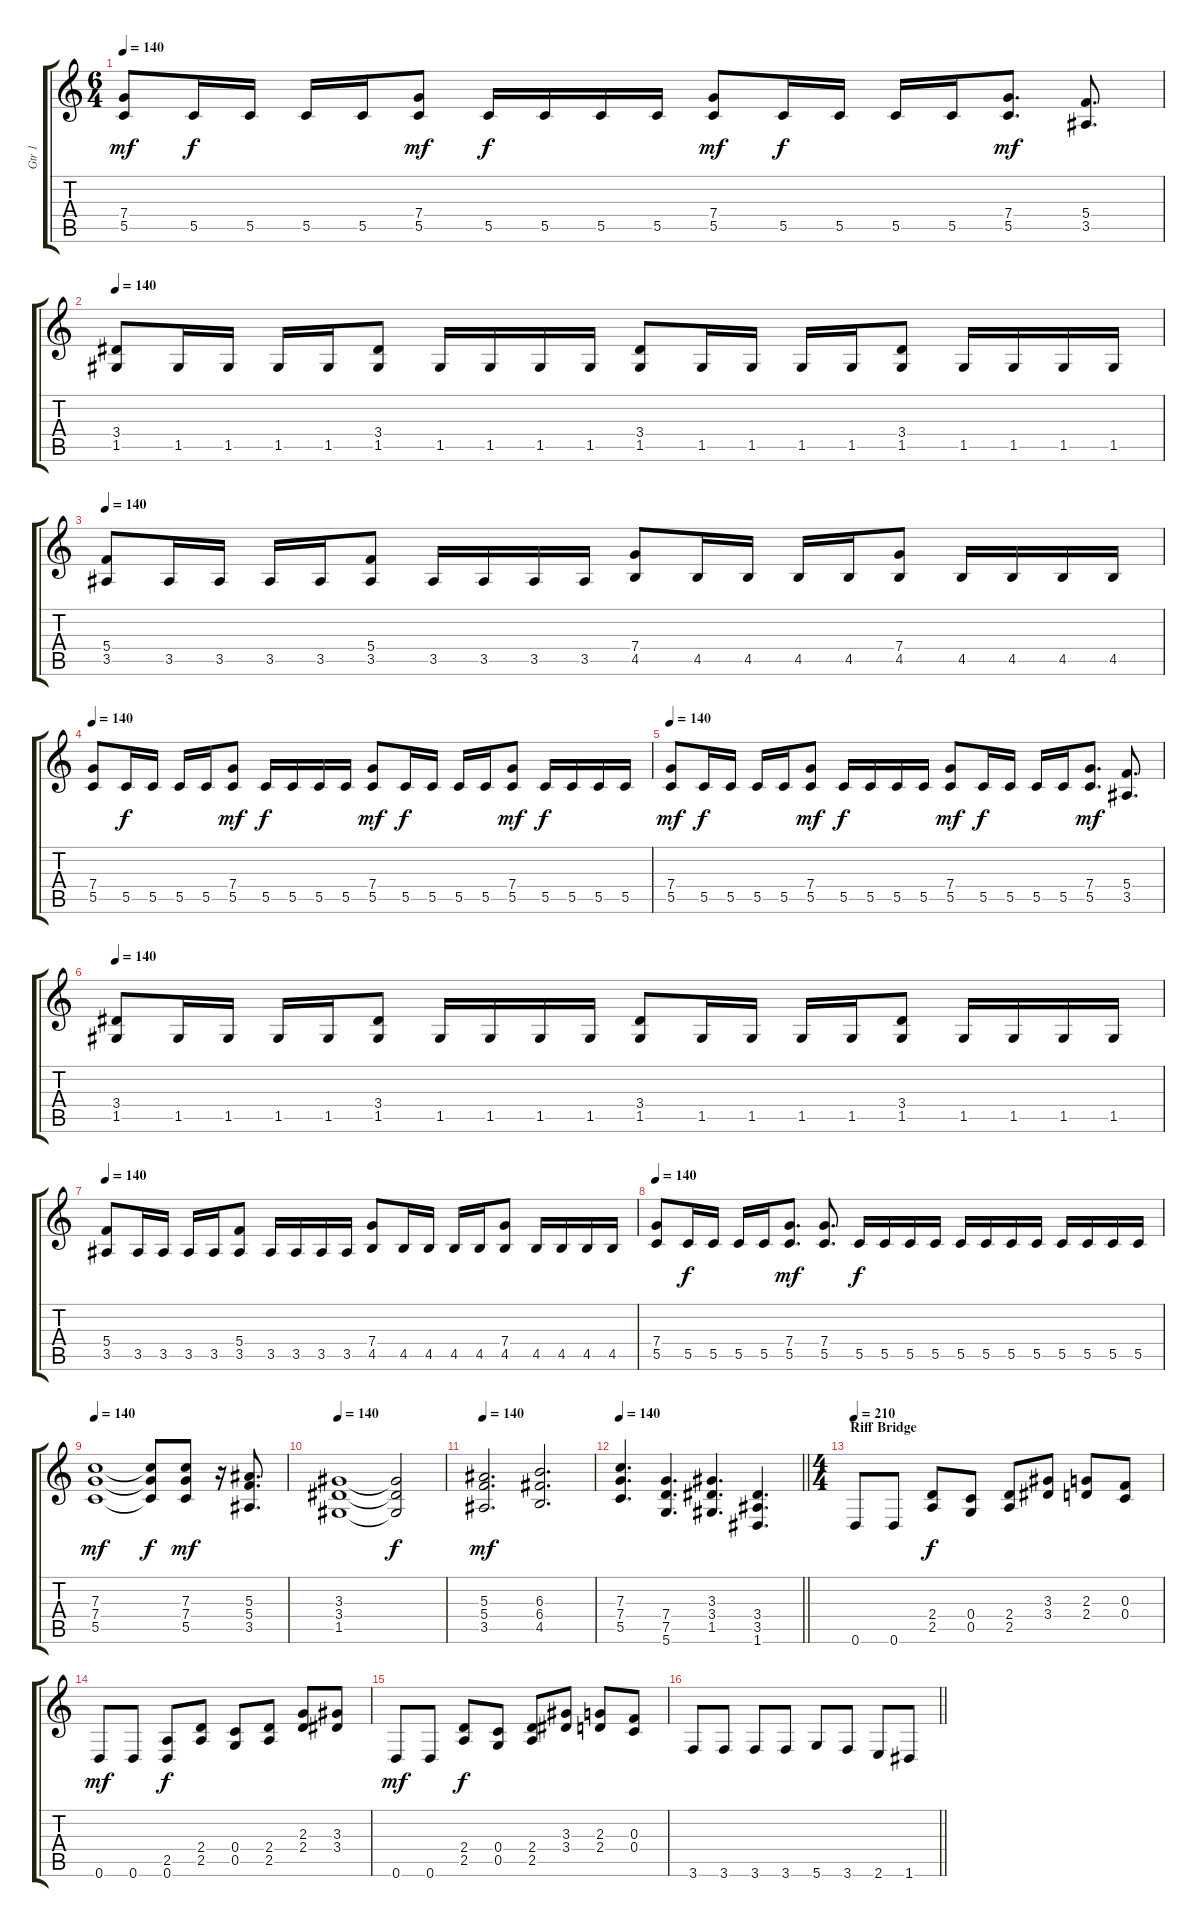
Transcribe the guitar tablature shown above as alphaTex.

\track ("Gtr 1" "Gtr 1") {instrument distortionguitar}
\staff {score tabs}
\tuning (D4 A3 F3 C3 G2 D2) {hide}
\ts (6 4)
\tempo 140
\clef g2
\ks c
(7.4 5.5).8{dy mf} 5.5.16{dy f} 5.5.16 5.5.16 5.5.16 (7.4 5.5).8{dy mf} 5.5.16{dy f} 5.5.16 5.5.16 5.5.16 (7.4 5.5).8{dy mf} 5.5.16{dy f} 5.5.16 5.5.16 5.5.16 (7.4 5.5).8{d dy mf} (5.4 3.5).8{d} |
\tempo 140
(3.4 1.5).8 1.5.16 1.5.16 1.5.16 1.5.16 (3.4 1.5).8 1.5.16 1.5.16 1.5.16 1.5.16 (3.4 1.5).8 1.5.16 1.5.16 1.5.16 1.5.16 (3.4 1.5).8 1.5.16 1.5.16 1.5.16 1.5.16 |
\tempo 140
(5.4 3.5).8 3.5.16 3.5.16 3.5.16 3.5.16 (5.4 3.5).8 3.5.16 3.5.16 3.5.16 3.5.16 (7.4 4.5).8 4.5.16 4.5.16 4.5.16 4.5.16 (7.4 4.5).8 4.5.16 4.5.16 4.5.16 4.5.16 |
\tempo 140
(7.4 5.5).8 5.5.16{dy f} 5.5.16 5.5.16 5.5.16 (7.4 5.5).8{dy mf} 5.5.16{dy f} 5.5.16 5.5.16 5.5.16 (7.4 5.5).8{dy mf} 5.5.16{dy f} 5.5.16 5.5.16 5.5.16 (7.4 5.5).8{dy mf} 5.5.16{dy f} 5.5.16 5.5.16 5.5.16 |
\tempo 140
(7.4 5.5).8{dy mf volume 15} 5.5.16{dy f} 5.5.16 5.5.16 5.5.16 (7.4 5.5).8{dy mf} 5.5.16{dy f} 5.5.16 5.5.16 5.5.16 (7.4 5.5).8{dy mf} 5.5.16{dy f} 5.5.16 5.5.16 5.5.16 (7.4 5.5).8{d dy mf} (5.4 3.5).8{d} |
\tempo 140
(3.4 1.5).8 1.5.16 1.5.16 1.5.16 1.5.16 (3.4 1.5).8 1.5.16 1.5.16 1.5.16 1.5.16 (3.4 1.5).8 1.5.16 1.5.16 1.5.16 1.5.16 (3.4 1.5).8 1.5.16 1.5.16 1.5.16 1.5.16 |
\tempo 140
(5.4 3.5).8 3.5.16 3.5.16 3.5.16 3.5.16 (5.4 3.5).8 3.5.16 3.5.16 3.5.16 3.5.16 (7.4 4.5).8 4.5.16 4.5.16 4.5.16 4.5.16 (7.4 4.5).8 4.5.16 4.5.16 4.5.16 4.5.16 |
\tempo 140
(7.4 5.5).8 5.5.16{dy f} 5.5.16 5.5.16 5.5.16 (7.4 5.5).8{d dy mf} (7.4 5.5).8{d} 5.5.16{dy f} 5.5.16 5.5.16 5.5.16 5.5.16 5.5.16 5.5.16 5.5.16 5.5.16 5.5.16 5.5.16 5.5.16 |
\tempo 140
(7.3 7.4 5.5).1{dy mf} (7.3{t} 7.4{t} 5.5{t}).8{dy f} (7.3 7.4 5.5).8{dy mf} r.16 (5.3 5.4 3.5).8{d} |
\tempo 140
(3.3 3.4 1.5).1 (3.3{t} 3.4{t} 1.5{t}).2{dy f} |
\tempo 140
(5.3 5.4 3.5).2{d dy mf} (6.3 6.4 4.5).2{d} |
\tempo 140
\barLineRight lightlight
(7.3 7.4 5.5).4{d} (7.4 7.5 5.6).4{d} (3.3 3.4 1.5).4{d} (3.4 3.5 1.6).4{d} |
\ts (4 4)
\section ("" "Riff Bridge")
\tempo 210
0.6.8 0.6.8 (2.4 2.5).8{dy f} (0.4 0.5).8 (2.4 2.5).8 (3.3 3.4).8 (2.3 2.4).8 (0.3 0.4).8 |
0.6.8{dy mf} 0.6.8 (2.5 0.6).8{dy f} (2.4 2.5).8 (0.4 0.5).8 (2.4 2.5).8 (2.3 2.4).8 (3.3 3.4).8 |
0.6.8{dy mf} 0.6.8 (2.4 2.5).8{dy f} (0.4 0.5).8 (2.4 2.5).8 (3.3 3.4).8 (2.3 2.4).8 (0.3 0.4).8 |
\barLineRight lightlight
3.6.8 3.6.8 3.6.8 3.6.8 5.6.8 3.6.8 2.6.8 1.6.8
